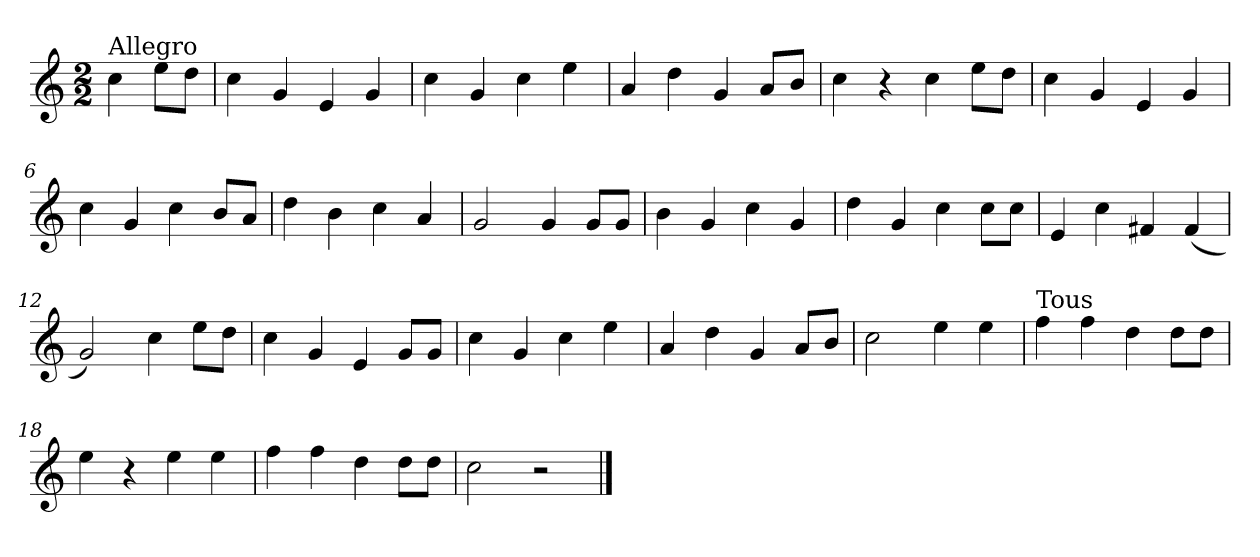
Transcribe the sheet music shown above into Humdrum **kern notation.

**kern
*part1
*staff1
*clefG2
*k[]
*C:
*M2/2
=
!LO:TX:a:t=Allegro
4cc\
8ee\L
8dd\J
=1
4cc\
4g/
4e/
4g/
=2
4cc\
4g/
4cc\
4ee\
=3
4a/
4dd\
4g/
8a/L
8b/J
=4
4cc\
4r
4cc\
8ee\L
8dd\J
=5
4cc\
4g/
4e/
4g/
!!LO:LB:g=z
=6
4cc\
4g/
4cc\
8b/L
8a/J
=7
4dd\
4b\
4cc\
4a/
=8
2g/
4g/
8g/L
8g/J
=9
4b\
4g/
4cc\
4g/
=10
4dd\
4g/
4cc\
8cc\L
8cc\J
=11
4e/
4cc\
4f#X/
(<4f#/
!!LO:LB:g=z
=12
2g/)
4cc\
8ee\L
8dd\J
=13
4cc\
4g/
4e/
8g/L
8g/J
=14
4cc\
4g/
4cc\
4ee\
=15
4a/
4dd\
4g/
8a/L
8b/J
=16
2cc\
4ee\
4ee\
=17
!LO:TX:a:t=Tous
4ff\
4ff\
4dd\
8dd\L
8dd\J
!!LO:LB:g=z
=18
4ee\
4r
4ee\
4ee\
=19
4ff\
4ff\
4dd\
8dd\L
8dd\J
=20
2cc\
2r
==
*-
